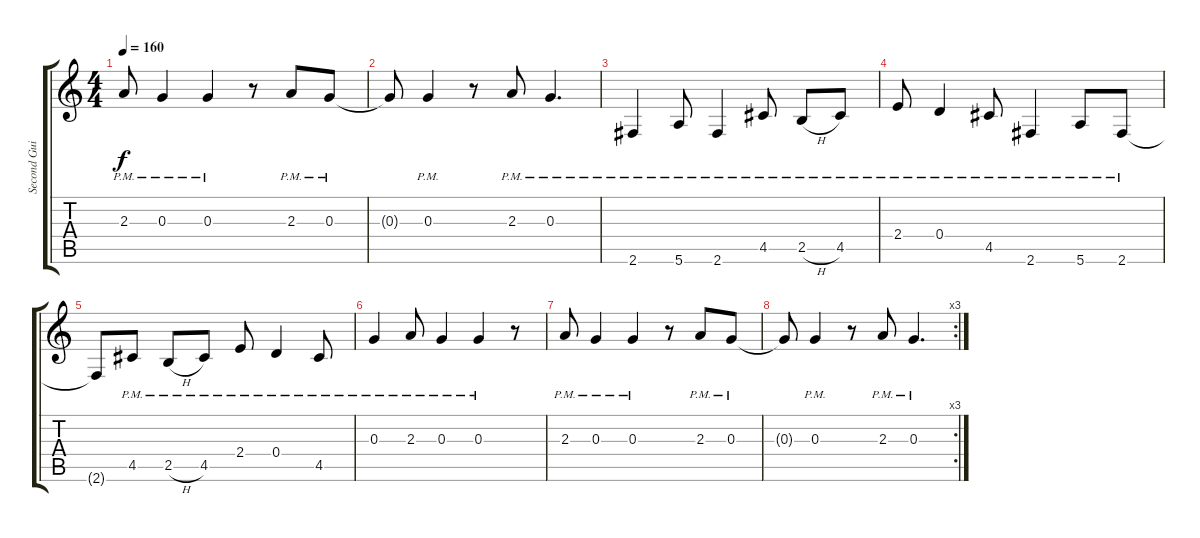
\track ("Second Guitar" "Second Gui") {instrument acousticguitarnylon}
\staff {score tabs}
\tuning (E4 B3 G3 D3 A2 E2) {hide}
\ts (4 4)
\tempo 160
\clef g2
\ks c
2.3{pm}.8{dy f} 0.3{pm}.4 0.3{pm}.4 r.8 2.3{pm}.8 0.3{pm}.8 |
0.3{t}.8 0.3{pm}.4 r.8 2.3{pm}.8 0.3{pm}.4{d} |
2.6{pm}.4 5.6{pm}.8 2.6{pm}.4 4.5{pm}.8 2.5{h pm}.8 4.5{pm}.8 |
2.4{pm}.8 0.4{pm}.4 4.5{pm}.8 2.6{pm}.4 5.6{pm}.8 2.6{pm}.8 |
2.6{t}.8 4.5{pm}.8 2.5{h pm}.8 4.5{pm}.8 2.4{pm}.8 0.4{pm}.4 4.5{pm}.8 |
0.3{pm}.4 2.3{pm}.8 0.3{pm}.4 0.3{pm}.4 r.8 |
2.3{pm}.8 0.3{pm}.4 0.3{pm}.4 r.8 2.3{pm}.8 0.3{pm}.8 |
\rc 3
0.3{t}.8 0.3{pm}.4 r.8 2.3{pm}.8 0.3{pm}.4{d}
